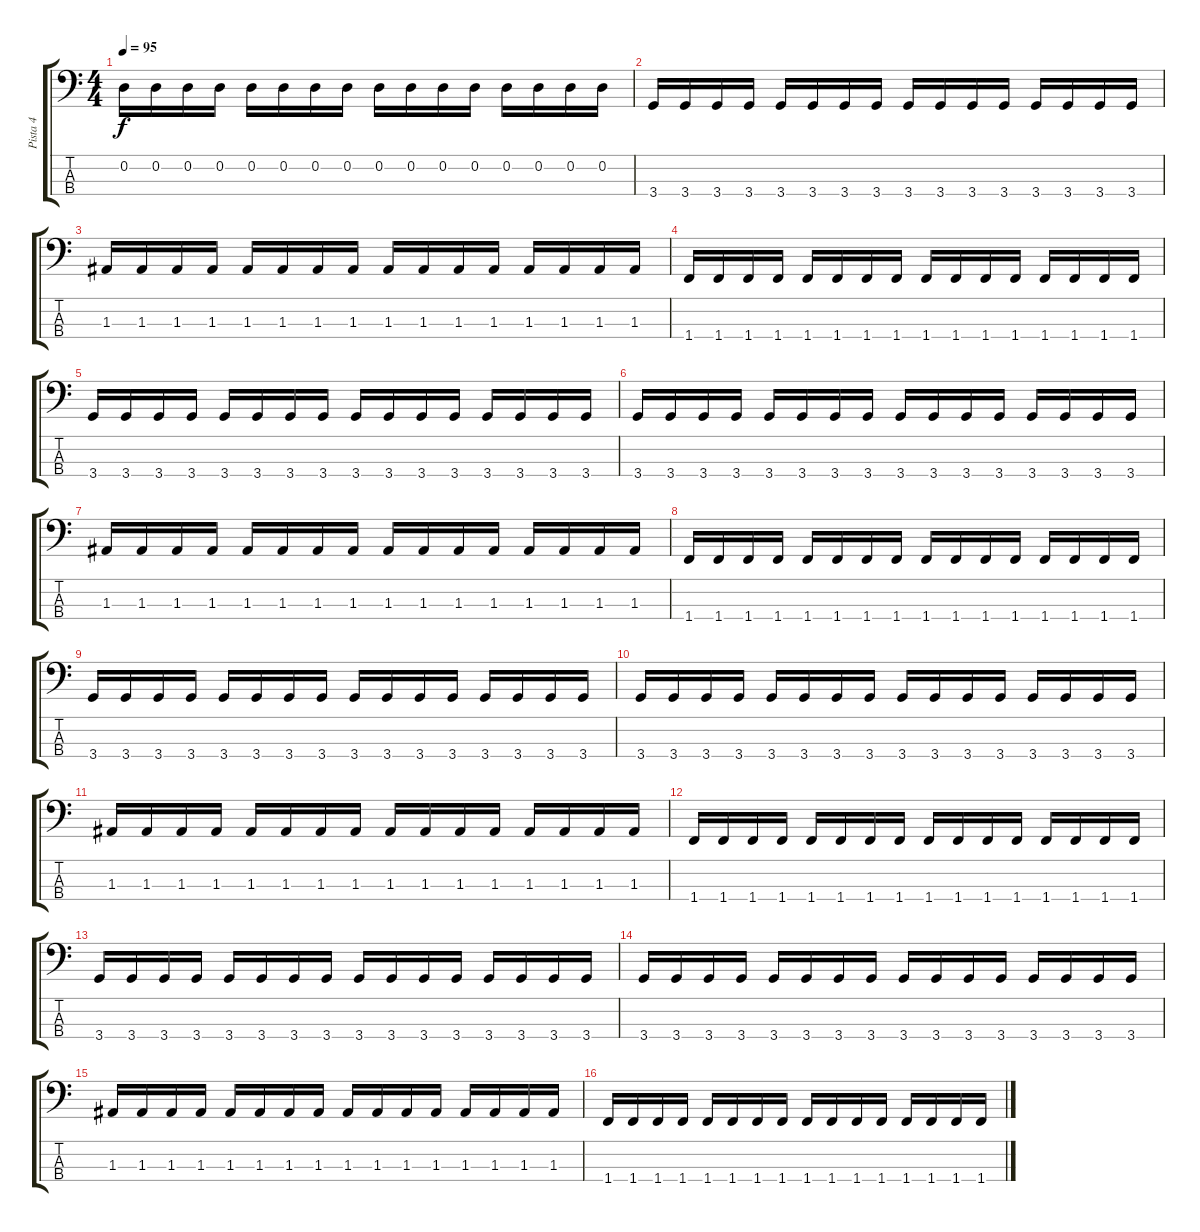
\track ("Pista 4" "Pista 4") {instrument electricbasspick}
\staff {score tabs}
\tuning (G2 D2 A1 E1) {hide}
\ts (4 4)
\tempo 95
\clef f4
\ks c
0.2.16{dy f} 0.2.16 0.2.16 0.2.16 0.2.16 0.2.16 0.2.16 0.2.16 0.2.16 0.2.16 0.2.16 0.2.16 0.2.16 0.2.16 0.2.16 0.2.16 |
3.4.16 3.4.16 3.4.16 3.4.16 3.4.16 3.4.16 3.4.16 3.4.16 3.4.16 3.4.16 3.4.16 3.4.16 3.4.16 3.4.16 3.4.16 3.4.16 |
1.3.16 1.3.16 1.3.16 1.3.16 1.3.16 1.3.16 1.3.16 1.3.16 1.3.16 1.3.16 1.3.16 1.3.16 1.3.16 1.3.16 1.3.16 1.3.16 |
1.4.16 1.4.16 1.4.16 1.4.16 1.4.16 1.4.16 1.4.16 1.4.16 1.4.16 1.4.16 1.4.16 1.4.16 1.4.16 1.4.16 1.4.16 1.4.16 |
3.4.16 3.4.16 3.4.16 3.4.16 3.4.16 3.4.16 3.4.16 3.4.16 3.4.16 3.4.16 3.4.16 3.4.16 3.4.16 3.4.16 3.4.16 3.4.16 |
3.4.16 3.4.16 3.4.16 3.4.16 3.4.16 3.4.16 3.4.16 3.4.16 3.4.16 3.4.16 3.4.16 3.4.16 3.4.16 3.4.16 3.4.16 3.4.16 |
1.3.16 1.3.16 1.3.16 1.3.16 1.3.16 1.3.16 1.3.16 1.3.16 1.3.16 1.3.16 1.3.16 1.3.16 1.3.16 1.3.16 1.3.16 1.3.16 |
1.4.16 1.4.16 1.4.16 1.4.16 1.4.16 1.4.16 1.4.16 1.4.16 1.4.16 1.4.16 1.4.16 1.4.16 1.4.16 1.4.16 1.4.16 1.4.16 |
3.4.16 3.4.16 3.4.16 3.4.16 3.4.16 3.4.16 3.4.16 3.4.16 3.4.16 3.4.16 3.4.16 3.4.16 3.4.16 3.4.16 3.4.16 3.4.16 |
3.4.16 3.4.16 3.4.16 3.4.16 3.4.16 3.4.16 3.4.16 3.4.16 3.4.16 3.4.16 3.4.16 3.4.16 3.4.16 3.4.16 3.4.16 3.4.16 |
1.3.16 1.3.16 1.3.16 1.3.16 1.3.16 1.3.16 1.3.16 1.3.16 1.3.16 1.3.16 1.3.16 1.3.16 1.3.16 1.3.16 1.3.16 1.3.16 |
1.4.16 1.4.16 1.4.16 1.4.16 1.4.16 1.4.16 1.4.16 1.4.16 1.4.16 1.4.16 1.4.16 1.4.16 1.4.16 1.4.16 1.4.16 1.4.16 |
3.4.16 3.4.16 3.4.16 3.4.16 3.4.16 3.4.16 3.4.16 3.4.16 3.4.16 3.4.16 3.4.16 3.4.16 3.4.16 3.4.16 3.4.16 3.4.16 |
3.4.16 3.4.16 3.4.16 3.4.16 3.4.16 3.4.16 3.4.16 3.4.16 3.4.16 3.4.16 3.4.16 3.4.16 3.4.16 3.4.16 3.4.16 3.4.16 |
1.3.16 1.3.16 1.3.16 1.3.16 1.3.16 1.3.16 1.3.16 1.3.16 1.3.16 1.3.16 1.3.16 1.3.16 1.3.16 1.3.16 1.3.16 1.3.16 |
1.4.16 1.4.16 1.4.16 1.4.16 1.4.16 1.4.16 1.4.16 1.4.16 1.4.16 1.4.16 1.4.16 1.4.16 1.4.16 1.4.16 1.4.16 1.4.16
